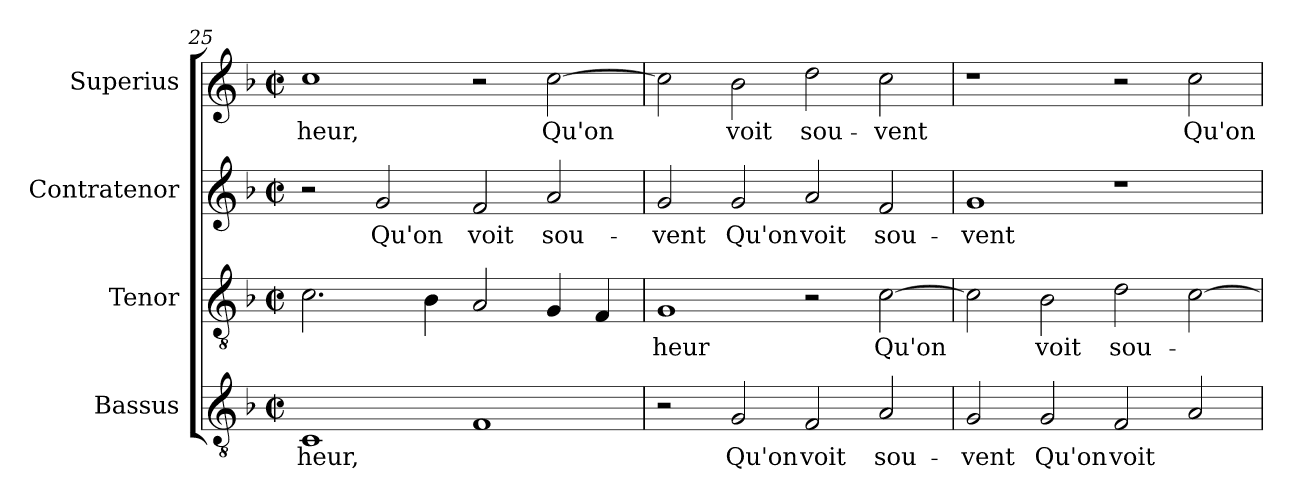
**kern	**text	**kern	**text	**kern	**text	**kern	**text
*part4	*part4	*part3	*part3	*part2	*part2	*part1	*part1
*staff4	*staff4	*staff3	*staff3	*staff2	*staff2	*staff1	*staff1
*I"Bassus	*	*I"Tenor	*	*I"Contratenor	*	*I"Superius	*
*	*	*I'T.	*	*	*	*I'S.	*
*clefGv2	*	*clefGv2	*	*clefG2	*	*clefG2	*
*k[b-]	*	*k[b-]	*	*k[b-]	*	*k[b-]	*
*F:	*	*F:	*	*F:	*	*F:	*
*M2/2	*	*M2/2	*	*M2/2	*	*M2/2	*
*met(c|)	*	*met(c|)	*	*met(c|)	*	*met(c|)	*
=25	=25	=25	=25	=25	=25	=25	=25
1C/	-heur,	2.c\	.	2r	.	1cc\	-heur,
.	.	.	.	2g/	Qu'on	.	.
.	.	4B-\	.	.	.	.	.
1F/	.	2A/	.	2f/	voit	2r	.
.	.	4G/	.	2a/	sou-	[2cc\	Qu'on
.	.	4F/	.	.	.	.	.
=26	=26	=26	=26	=26	=26	=26	=26
2r	.	1G/	-heur	2g/	-vent	2cc\]	.
2G/	Qu'on	.	.	2g/	Qu'on	2b-\	voit
2F/	voit	2r	.	2a/	voit	2dd\	sou-
2A/	sou-	[2c\	Qu'on	2f/	sou-	2cc\	-vent
!!LO:LB:g=z
=27	=27	=27	=27	=27	=27	=27	=27
2G/	-vent	2c\]	.	1g/	-vent	1r	.
2G/	Qu'on	2B-\	voit	.	.	.	.
2F/	voit	2d\	sou-	1r	.	2r	.
2A/	.	[2c\	.	.	.	2cc\	Qu'on
=	=	=	=	=	=	=	=
*-	*-	*-	*-	*-	*-	*-	*-
